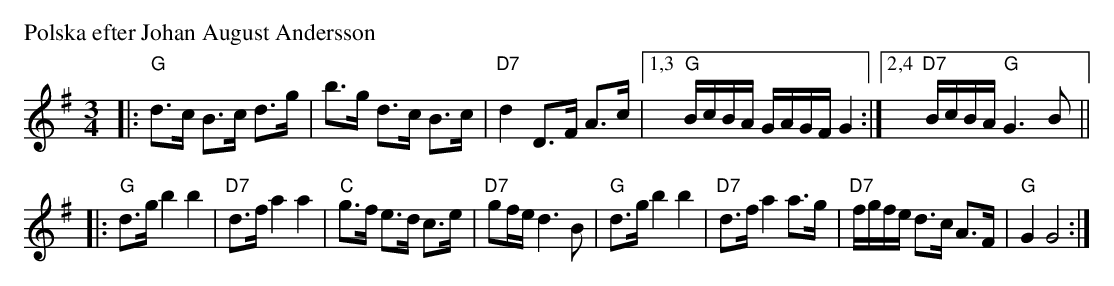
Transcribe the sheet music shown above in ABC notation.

X:1
P: Polska efter Johan August Andersson
M: 3/4
L: 1/16
K: G
|: "G"d3c B3c d3g | b3g d3c B3c | "D7"d4 D3F A3c |1,3 "G"BcBA GAGF G4 :|2,4 "D7"BcBA "G"G6 B2 ||
|: "G"d3g b4 b4 | "D7"d3f a4 a4 | "C"g3f e3d c3e | "D7"g2fe d6 B2 \
|  "G"d3g b4 b4 | "D7"d3f a4 a3g | "D7"fgfe d3c A3F | "G"G4 G8 :|
